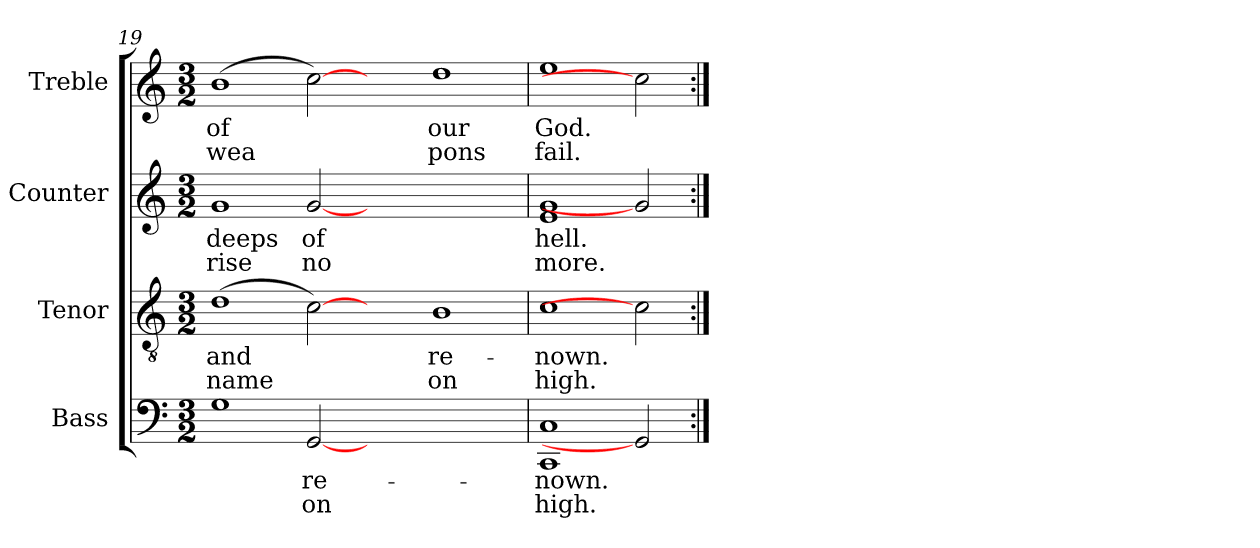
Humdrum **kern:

**kern	**text	**text	**kern	**text	**text	**kern	**text	**text	**kern	**text	**text
*part4	*part4	*part4	*part3	*part3	*part3	*part2	*part2	*part2	*part1	*part1	*part1
*staff4	*staff4	*staff4	*staff3	*staff3	*staff3	*staff2	*staff2	*staff2	*staff1	*staff1	*staff1
*I"Bass	*	*	*I"Tenor	*	*	*I"Counter	*	*	*I"Treble	*	*
*I'B.	*	*	*I'T.	*	*	*I'C.	*	*	*I'Tr.	*	*
*clefF4	*	*	*clefGv2	*	*	*clefG2	*	*	*clefG2	*	*
*k[]	*	*	*k[]	*	*	*k[]	*	*	*k[]	*	*
*C:	*	*	*C:	*	*	*C:	*	*	*C:	*	*
*M3/2	*	*	*M3/2	*	*	*M3/2	*	*	*M3/2	*	*
=19	=19	=19	=19	=19	=19	=19	=19	=19	=19	=19	=19
!	!LO:LY:a:rj	!LO:LY:b:rj	!	!LO:LY:b:rj	!LO:LY:b:rj	!	!LO:LY:b:rj	!LO:LY:b:rj	!	!LO:LY:b:rj	!LO:LY:b:rj
1G	.	-	(>1d	and	name	1g	deeps	rise	(>1b	of	wea-
!	!LO:LY:a:rj	!LO:LY:b:rj	!	!LO:LY:b:rj	!LO:LY:b:rj	!	!LO:LY:b:rj	!LO:LY:b:rj	!	!LO:LY:b:rj	!LO:LY:b:rj
[2GG	-re-	-on	[2c)	.	-	[2g	of	no	[2cc)	--	-
1.ryy	.	.	2ryy	.	.	1.ryy	.	.	2ryy	.	.
!	!	!	!	!LO:LY:b:rj	!LO:LY:b:rj	!	!	!	!	!LO:LY:b:rj	!LO:LY:b:rj
.	.	.	1B	-re-	-on	.	.	.	1dd	our	pons
=20	=20	=20	=20	=20	=20	=20	=20	=20	=20	=20	=20
!	!LO:LY:a:rj	!LO:LY:b:rj	!	!LO:LY:b:rj	!LO:LY:b:rj	!	!LO:LY:b:rj	!LO:LY:b:rj	!	!LO:LY:b:rj	!LO:LY:b:rj
1C 1CC	nown.	high.	1c	nown.	high.	1e 1g	hell.	more.	1ee	God.	fail.
2GG]	.	.	2c]	.	.	2g]	.	.	2cc]	.	.
=:|!	=:|!	=:|!	=:|!	=:|!	=:|!	=:|!	=:|!	=:|!	=:|!	=:|!	=:|!
*-	*-	*-	*-	*-	*-	*-	*-	*-	*-	*-	*-
